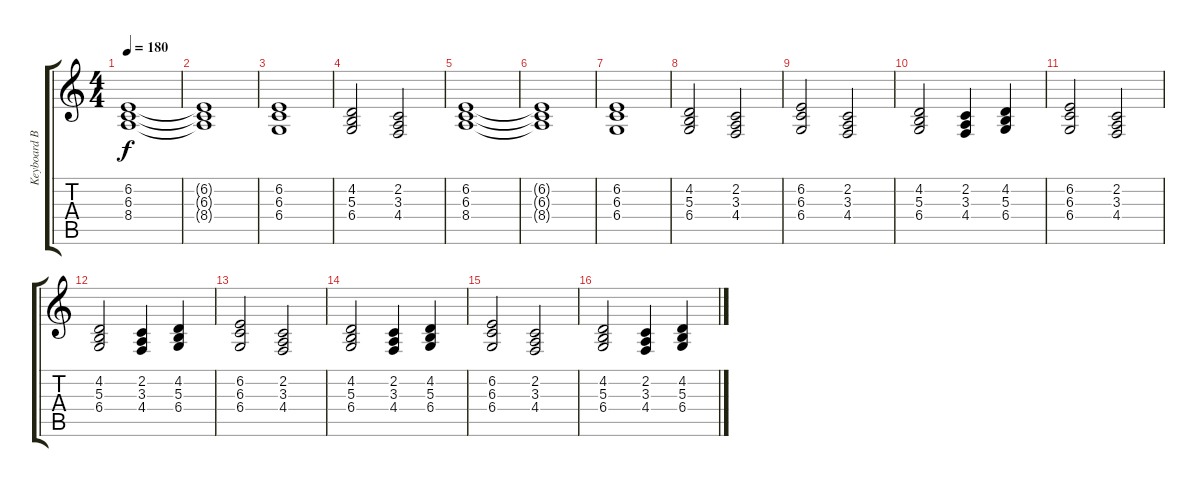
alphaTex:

\track ("Keyboard Background" "Keyboard B") {instrument stringensemble1}
\staff {score tabs}
\tuning (Eb4 Bb3 Gb3 Db3 Ab2 Eb2) {hide}
\ts (4 4)
\tempo 180
\clef g2
\ks c
(6.2 6.3 8.4).1{dy f} |
(6.2{t} 6.3{t} 8.4{t}).1 |
(6.2 6.3 6.4).1 |
(4.2 5.3 6.4).2 (2.2 3.3 4.4).2 |
(6.2 6.3 8.4).1 |
(6.2{t} 6.3{t} 8.4{t}).1 |
(6.2 6.3 6.4).1 |
(4.2 5.3 6.4).2 (2.2 3.3 4.4).2 |
(6.2 6.3 6.4).2 (2.2 3.3 4.4).2 |
(4.2 5.3 6.4).2 (2.2 3.3 4.4).4 (4.2 5.3 6.4).4 |
(6.2 6.3 6.4).2 (2.2 3.3 4.4).2 |
(4.2 5.3 6.4).2 (2.2 3.3 4.4).4 (4.2 5.3 6.4).4 |
(6.2 6.3 6.4).2 (2.2 3.3 4.4).2 |
(4.2 5.3 6.4).2 (2.2 3.3 4.4).4 (4.2 5.3 6.4).4 |
(6.2 6.3 6.4).2 (2.2 3.3 4.4).2 |
(4.2 5.3 6.4).2 (2.2 3.3 4.4).4 (4.2 5.3 6.4).4
